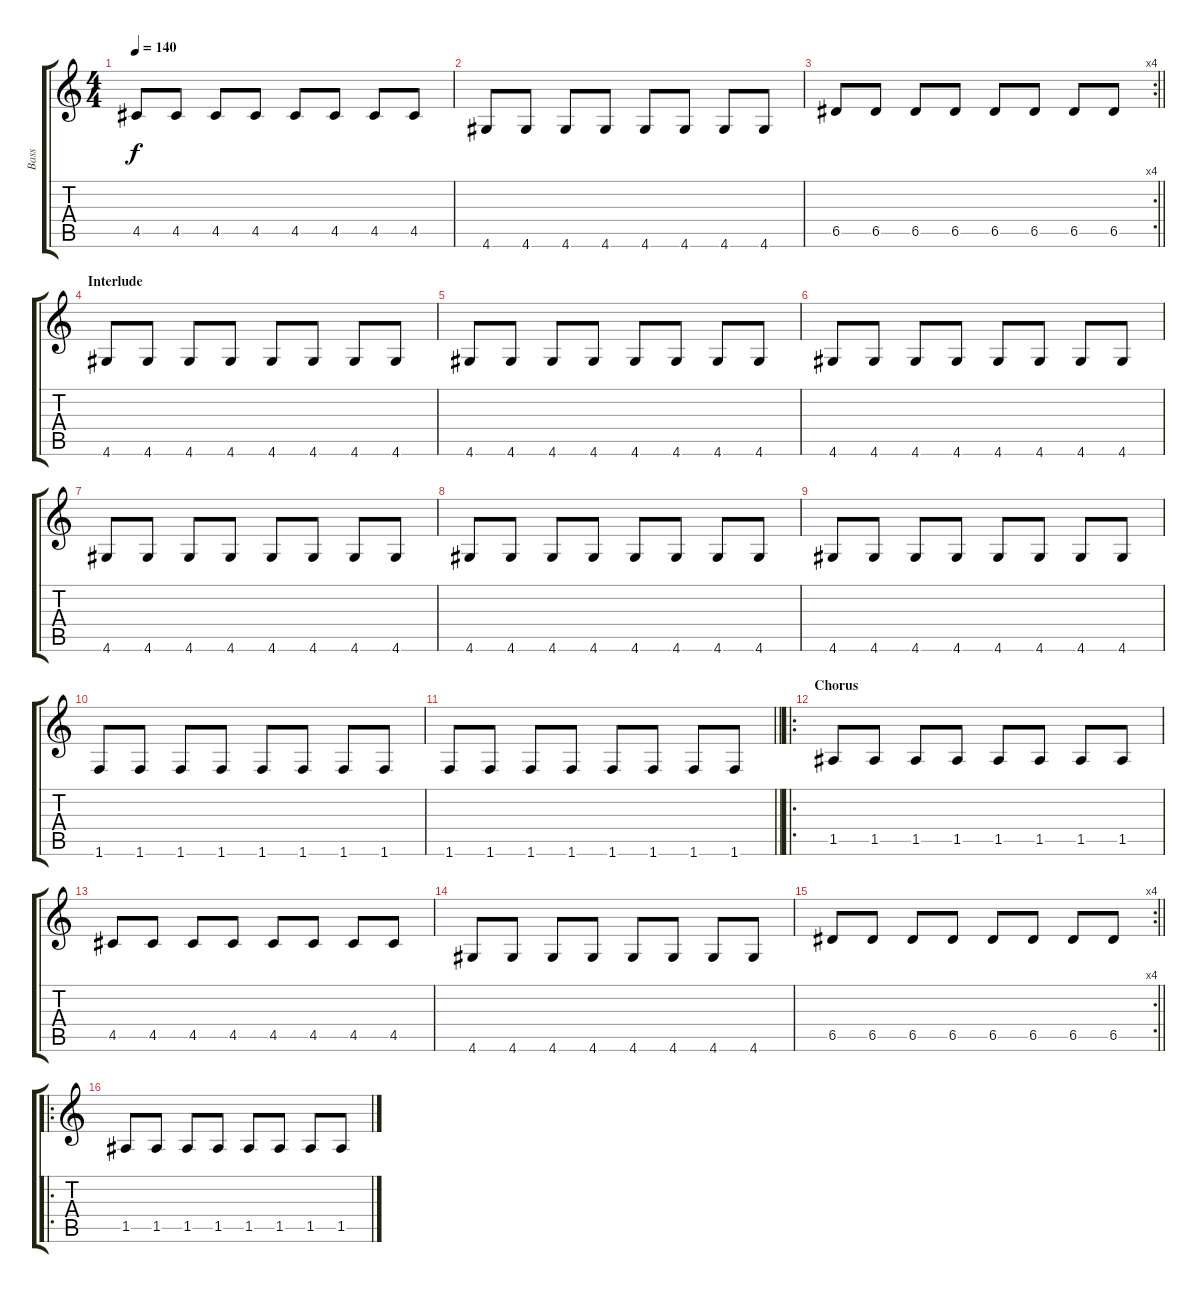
\track ("Bass" "Bass") {instrument electricbasspick}
\staff {score tabs}
\tuning (E4 B3 G3 D3 A2 E2) {hide}
\ts (4 4)
\tempo 140
\clef g2
\ks c
4.5.8{dy f} 4.5.8 4.5.8 4.5.8 4.5.8 4.5.8 4.5.8 4.5.8 |
4.6.8 4.6.8 4.6.8 4.6.8 4.6.8 4.6.8 4.6.8 4.6.8 |
\rc 4
\barLineRight lightlight
6.5.8 6.5.8 6.5.8 6.5.8 6.5.8 6.5.8 6.5.8 6.5.8 |
\section ("" "Interlude")
4.6.8 4.6.8 4.6.8 4.6.8 4.6.8 4.6.8 4.6.8 4.6.8 |
4.6.8 4.6.8 4.6.8 4.6.8 4.6.8 4.6.8 4.6.8 4.6.8 |
4.6.8 4.6.8 4.6.8 4.6.8 4.6.8 4.6.8 4.6.8 4.6.8 |
4.6.8 4.6.8 4.6.8 4.6.8 4.6.8 4.6.8 4.6.8 4.6.8 |
4.6.8 4.6.8 4.6.8 4.6.8 4.6.8 4.6.8 4.6.8 4.6.8 |
4.6.8 4.6.8 4.6.8 4.6.8 4.6.8 4.6.8 4.6.8 4.6.8 |
1.6.8 1.6.8 1.6.8 1.6.8 1.6.8 1.6.8 1.6.8 1.6.8 |
\barLineRight lightlight
1.6.8 1.6.8 1.6.8 1.6.8 1.6.8 1.6.8 1.6.8 1.6.8 |
\ro
\section ("" "Chorus")
1.5.8 1.5.8 1.5.8 1.5.8 1.5.8 1.5.8 1.5.8 1.5.8 |
4.5.8 4.5.8 4.5.8 4.5.8 4.5.8 4.5.8 4.5.8 4.5.8 |
4.6.8 4.6.8 4.6.8 4.6.8 4.6.8 4.6.8 4.6.8 4.6.8 |
\rc 4
\barLineRight lightlight
6.5.8 6.5.8 6.5.8 6.5.8 6.5.8 6.5.8 6.5.8 6.5.8 |
\ro
1.5.8 1.5.8 1.5.8 1.5.8 1.5.8 1.5.8 1.5.8 1.5.8
